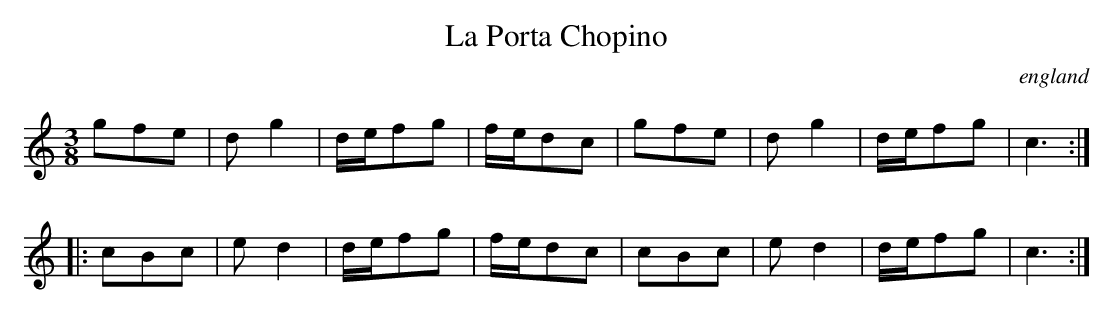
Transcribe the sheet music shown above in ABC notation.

X:1
T:La Porta Chopino
O:england
M:3/8
L:1/8
K:C
gfe|dg2|d/e/fg|f/e/dc|\
gfe|dg2|d/e/fg|c3:|
|:cBc|ed2|d/e/fg|f/e/dc|\
cBc|ed2|d/e/fg|c3:|
